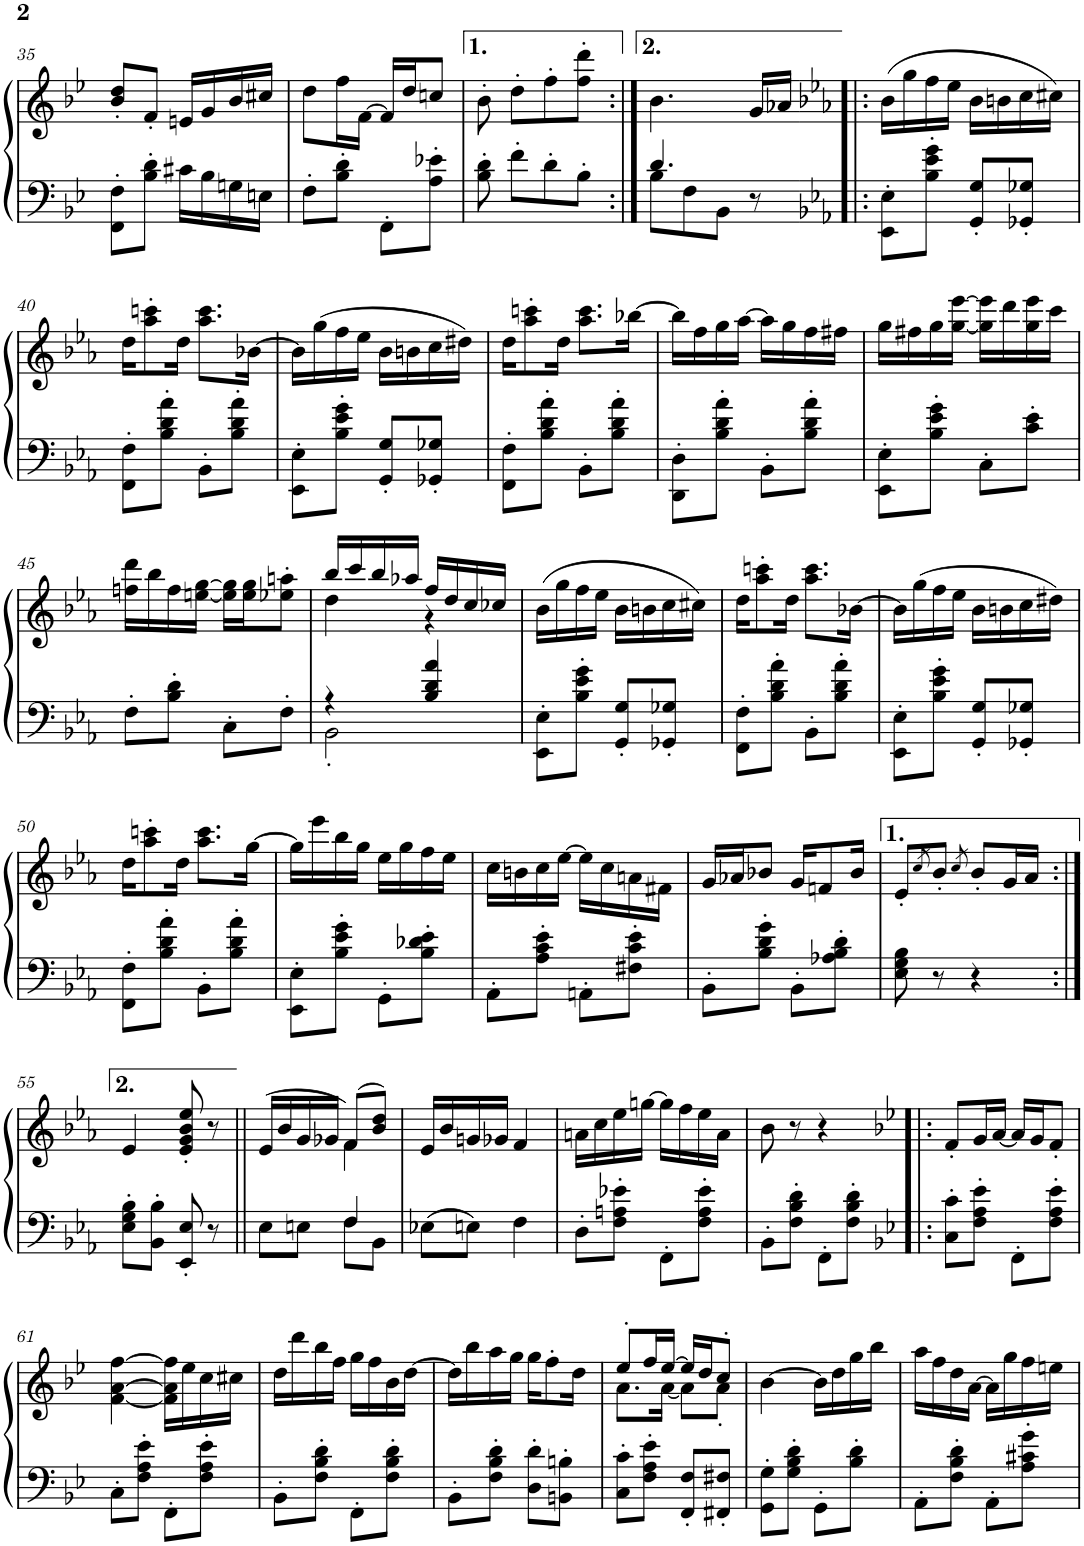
**kern	**kern
*part1	*part1
*staff2	*staff1
*I"Piano	*
*I'Pno.	*
!!LO:PB:g=z
*clefF4	*clefG2
*k[b-e-]	*k[b-e-]
*M2/4	*M2/4
=35	=35
8FF\' 8F\'L	8b-/' 8dd/'L
8B-\' 8d\'J	8f'/J
16c#X\LL	16en/LL
16B-\	16g/
16Gn\	16b-/
16En\JJ	16cc#X/JJ
=36	=36
8F'\L	8dd\L
8B-\' 8d\'J	16ff\L
.	[16f\JJ
8FF'\L	16f/LL]
.	16dd/J
8A\' 8e-X\'J	8ccn/J
=37	=37
8B-\' 8d\'	8b-'\
8f'\L	8dd'\L
8d'\	8ff'\
8B-'\J	8ff\' 8ddd\'J
=38:|!	=38:|!
*^	*
4.d/	8B-\L	4.b-\
.	8F\	.
.	8BB-\J	.
8r	8ryy	16g/LL
.	.	16a-X/JJ
*v	*v	*
=39!|:	=39!|:
*k[b-e-a-]	*k[b-e-a-]
8EE-\' 8E-\'L	(16b-\LL
.	16gg\
8B-\' 8e-\' 8g\'J	16ff\
.	16ee-\JJ
8GG/' 8G/'L	16b-\LL
.	16bn\
8GG-X/' 8G-X/'J	16cc\
.	16cc#X\JJ)
!!LO:LB:g=z
=40	=40
8FF\' 8F\'L	16dd\KL
.	8aa-\' 8cccn\'
8B-\' 8d\' 8a-\'J	.
.	16dd\Jk
8BB-'\L	8.aa-\ 8.ccc\L
8B-\' 8d\' 8a-\'J	.
.	[16b-X\Jk
=41	=41
8EE-\' 8E-\'L	16b-\LL]
.	(16gg\
8B-\' 8e-\' 8g\'J	16ff\
.	16ee-\JJ
8GG/' 8G/'L	16b-\LL
.	16bn\
8GG-X/' 8G-X/'J	16cc\
.	16dd#X\JJ)
=42	=42
8FF\' 8F\'L	16dd\KL
.	8aa-\' 8cccn\'
8B-\' 8d\' 8a-\'J	.
.	16dd\Jk
8BB-'\L	8.aa-\ 8.ccc\L
8B-\' 8d\' 8a-\'J	.
.	[16bb-X\Jk
=43	=43
8DD\' 8D\'L	16bb-\LL]
.	16ff\
8B-\' 8d\' 8a-\'J	16gg\
.	[16aa-\JJ
8BB-'\L	16aa-\LL]
.	16gg\
8B-\' 8d\' 8a-\'J	16ff\
.	16ff#X\JJ
=44	=44
8EE-\' 8E-\'L	16gg\LL
.	16ff#X\
8B-\' 8e-\' 8g\'J	16gg\
.	[16gg\ [16eee-\JJ
8C'\L	16gg\] 16eee-\]LL
.	16ddd\
8c\' 8e-\'J	16gg\ 16eee-\
.	16ccc\JJ
!!LO:LB:g=z
=45	=45
8F'\L	16ffn\ 16ddd\LL
.	16bb-\
8B-\' 8d\'J	16ff\
.	[16een\ [16gg\JJ
8C'\L	16ee\] 16gg\]LL
.	16ee\ 16gg\J
8F'\J	8ee-X\' 8aan\'J
=46	=46
*^	*^
4r	2BB-'\	16bb-/LL	4dd\
.	.	16ccc/	.
.	.	16bb-/	.
.	.	16aa-X/JJ	.
4B-/ 4d/ 4a-/	.	16ff/LL	4r
.	.	16dd/	.
.	.	16cc/	.
.	.	16cc-X/JJ	.
*v	*v	*	*
*	*v	*v
=47	=47
8EE-\' 8E-\'L	(16b-\LL
.	16gg\
8B-\' 8e-\' 8g\'J	16ff\
.	16ee-\JJ
8GG/' 8G/'L	16b-\LL
.	16bn\
8GG-X/' 8G-X/'J	16cc\
.	16cc#X\JJ)
=48	=48
8FF\' 8F\'L	16dd\KL
.	8aa-\' 8cccn\'
8B-\' 8d\' 8a-\'J	.
.	16dd\Jk
8BB-'\L	8.aa-\ 8.ccc\L
8B-\' 8d\' 8a-\'J	.
.	[16b-X\Jk
=49	=49
8EE-\' 8E-\'L	16b-\LL]
.	(16gg\
8B-\' 8e-\' 8g\'J	16ff\
.	16ee-\JJ
8GG/' 8G/'L	16b-\LL
.	16bn\
8GG-X/' 8G-X/'J	16cc\
.	16dd#X\JJ)
!!LO:LB:g=z
=50	=50
8FF\' 8F\'L	16dd\KL
.	8aa-\' 8cccn\'
8B-\' 8d\' 8a-\'J	.
.	16dd\Jk
8BB-'\L	8.aa-\ 8.ccc\L
8B-\' 8d\' 8a-\'J	.
.	[16gg\Jk
=51	=51
8EE-\' 8E-\'L	16gg\LL]
.	16eee-\
8B-\' 8e-\' 8g\'J	16bb-\
.	16gg\JJ
8GG'\L	16ee-\LL
.	16gg\
8B-\' 8d-X\' 8e-\'J	16ff\
.	16ee-\JJ
=52	=52
8AA-'\L	16cc\LL
.	16bn\
8A-\' 8c\' 8e-\'J	16cc\
.	[16ee-\JJ
8AAn'\L	16ee-\LL]
.	16cc\
8F#X\' 8c\' 8e-\'J	16an\
.	16f#X\JJ
=53	=53
8BB-'\L	16g/LL
.	16a-X/J
8B-\' 8d\' 8g\'J	8b-X/J
8BB-'\L	16g/KL
.	8fn/
8A-X\' 8B-\' 8d\'J	.
.	16b-/Jk
=54	=54
8E-\ 8G\ 8B-\	8e-'/L
.	8qcc/
8r	8b-'/J
.	8qcc/
4r	8b-'/L
.	16g/L
.	16a-/JJ
!!LO:LB:g=z
=55:|!	=55:|!
8E-\' 8G\' 8B-\'L	4e-/
8BB-\' 8B-\'J	.
8EE-/' 8E-/'	8e-/' 8g/' 8b-/' 8ee-/'
8r	8r
=56||	=56||
*^	*^
8E-\L	4ryy	(16e-/LL	4ryy
.	.	16b-/	.
8En\J	.	16g/	.
.	.	16g-X/JJ	.
8F\L	4F/	(8f/L)	4f\
8BB-\J	.	8b-/ 8dd/J)	.
*v	*v	*	*
*	*v	*v
=57	=57
8E-X\L	16e-/LL
.	16b-/
8En\J	16gn/
.	16g-X/JJ
4F\	4f/
=58	=58
8D'\L	16an\LL
.	16cc\
8F\' 8An\' 8e-X\'J	16ee-\
.	[16ggn\JJ
8FF'\L	16gg\LL]
.	16ff\
8F\' 8A\' 8e-\'J	16ee-\
.	16a\JJ
=59	=59
8BB-'\L	8b-\
8F\' 8B-\' 8d\'J	8r
8FF'\L	4r
8F\' 8B-\' 8d\'J	.
=60!|:	=60!|:
*k[b-e-]	*k[b-e-]
8C\' 8c\'L	8f'/L
8F\' 8A\' 8e-\'J	16g/L
.	[16a/JJ
8FF'\L	16a/LL]
.	16g/J
8F\' 8A\' 8e-\'J	8f'/J
!!LO:LB:g=z
=61	=61
8C'\L	[4f\ [4a\ [4ff\
8F\' 8A\' 8e-\'J	.
8FF'\L	16f\] 16a\] 16ff\]LL
.	16ee-\
8F\' 8A\' 8e-\'J	16cc\
.	16cc#X\JJ
=62	=62
8BB-'\L	16dd\LL
.	16ddd\
8F\' 8B-\' 8d\'J	16bb-\
.	16ff\JJ
8FF'\L	16gg\LL
.	16ff\
8F\' 8B-\' 8d\'J	16b-\
.	[16dd\JJ
=63	=63
8BB-'\L	16dd\LL]
.	16bb-\
8F\' 8B-\' 8d\'J	16aa\
.	16gg\JJ
8D\' 8d\'L	16gg\KL
.	8ff'\
8BBn\' 8Bn\'J	.
.	16dd\Jk
=64	=64
*	*^
8C\' 8c\'L	8ee-'/L	8.a\L
8F\' 8A\' 8e-\'J	16ff/L	.
.	[16ee-/JJ	[16a\Jk
8FF/' 8F/'L	16ee-/LL]	8a\L]
.	16dd/J	.
8FF#X/' 8F#X/'J	8cc'/J	8a'\J
*	*v	*v
=65	=65
8GG\' 8G\'L	[4b-\
8G\' 8B-\' 8d\'J	.
8GG'\L	16b-\LL]
.	16dd\
8B-\' 8d\'J	16gg\
.	16bb-\JJ
=66	=66
8AA'\L	16aa\LL
.	16ff\
8F\' 8B-\' 8d\'J	16dd\
.	[16a\JJ
8AA'\L	16a\LL]
.	16gg\
8A\' 8c#X\' 8g\'J	16ff\
.	16een\JJ
=	=
*-	*-
